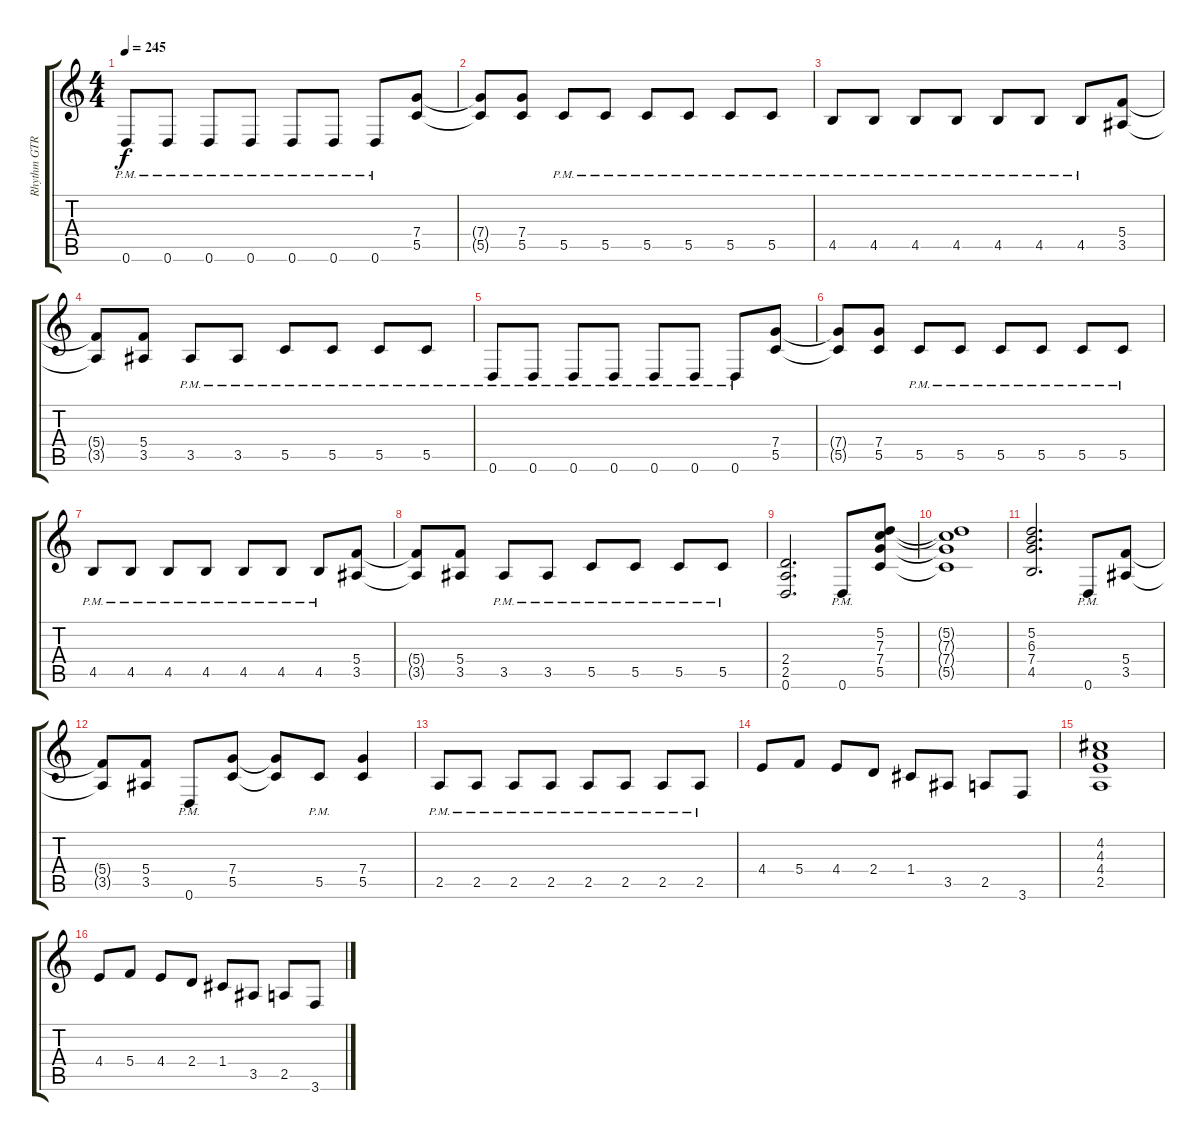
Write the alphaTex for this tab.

\track ("Rhythm GTR 1" "Rhythm GTR") {instrument overdrivenguitar}
\staff {score tabs}
\tuning (D4 A3 F3 C3 G2 D2) {hide}
\ts (4 4)
\tempo 245
\clef g2
\ks aminor
0.6{pm}.8{dy f} 0.6{pm}.8 0.6{pm}.8 0.6{pm}.8 0.6{pm}.8 0.6{pm}.8 0.6{pm}.8 (7.4 5.5).8 |
(7.4{t} 5.5{t}).8 (7.4 5.5).8 5.5{pm}.8 5.5{pm}.8 5.5{pm}.8 5.5{pm}.8 5.5{pm}.8 5.5{pm}.8 |
4.5{pm}.8 4.5{pm}.8 4.5{pm}.8 4.5{pm}.8 4.5{pm}.8 4.5{pm}.8 4.5{pm}.8 (5.4 3.5).8 |
(5.4{t} 3.5{t}).8 (5.4 3.5).8 3.5{pm}.8 3.5{pm}.8 5.5{pm}.8 5.5{pm}.8 5.5{pm}.8 5.5{pm}.8 |
0.6{pm}.8 0.6{pm}.8 0.6{pm}.8 0.6{pm}.8 0.6{pm}.8 0.6{pm}.8 0.6{pm}.8 (7.4 5.5).8 |
(7.4{t} 5.5{t}).8 (7.4 5.5).8 5.5{pm}.8 5.5{pm}.8 5.5{pm}.8 5.5{pm}.8 5.5{pm}.8 5.5{pm}.8 |
4.5{pm}.8 4.5{pm}.8 4.5{pm}.8 4.5{pm}.8 4.5{pm}.8 4.5{pm}.8 4.5{pm}.8 (5.4 3.5).8 |
(5.4{t} 3.5{t}).8 (5.4 3.5).8 3.5{pm}.8 3.5{pm}.8 5.5{pm}.8 5.5{pm}.8 5.5{pm}.8 5.5{pm}.8 |
(2.4 2.5 0.6).2{d} 0.6{pm}.8 (5.2 7.3 7.4 5.5).8 |
(5.2{t} 7.3{t} 7.4{t} 5.5{t}).1 |
(5.2 6.3 7.4 4.5).2{d} 0.6{pm}.8 (5.4 3.5).8 |
(5.4{t} 3.5{t}).8 (5.4 3.5).8 0.6{pm}.8 (7.4 5.5).8 (7.4{t} 5.5{t}).8 5.5{pm}.8 (7.4 5.5).4 |
2.5{pm}.8 2.5{pm}.8 2.5{pm}.8 2.5{pm}.8 2.5{pm}.8 2.5{pm}.8 2.5{pm}.8 2.5{pm}.8 |
4.4.8 5.4.8 4.4.8 2.4.8 1.4.8 3.5.8 2.5.8 3.6.8 |
(4.2 4.3 4.4 2.5).1 |
4.4.8 5.4.8 4.4.8 2.4.8 1.4.8 3.5.8 2.5.8 3.6.8
